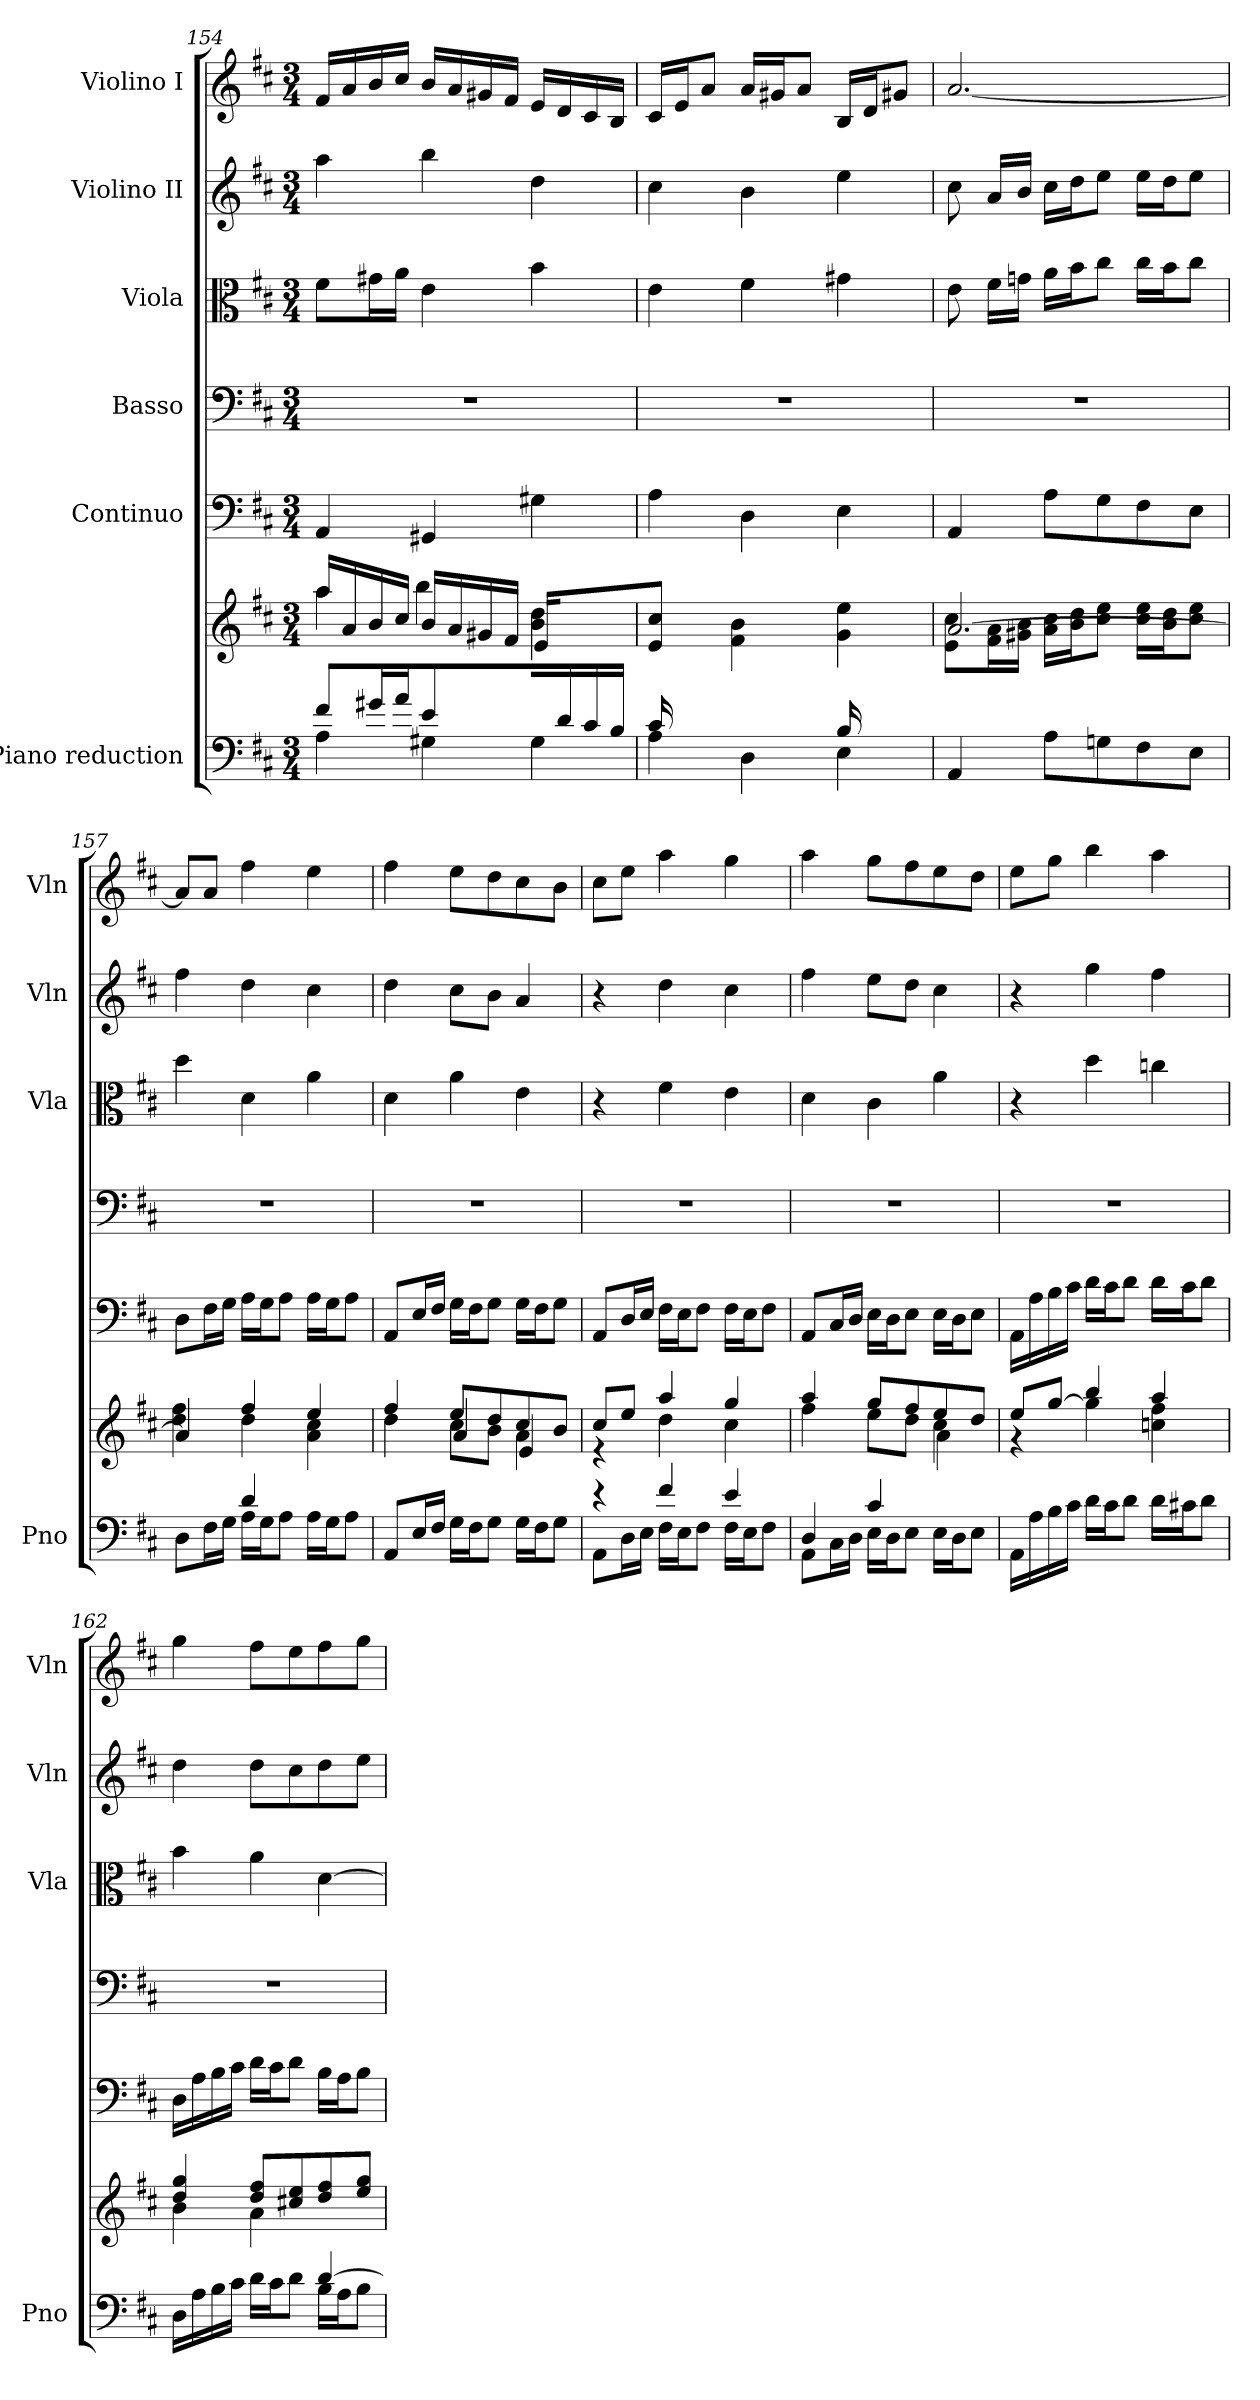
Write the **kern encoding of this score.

**kern	**kern	**kern	**kern	**kern	**kern	**kern
*part6	*part6	*part5	*part4	*part3	*part2	*part1
*staff7	*staff6	*staff5	*staff4	*staff3	*staff2	*staff1
*I"Piano reduction	*	*I"Continuo	*I"Basso	*I"Viola	*I"Violino II	*I"Violino I
*I'Pno	*	*	*	*I'Vla	*I'Vln	*I'Vln
*clefF4	*clefG2	*clefF4	*clefF4	*clefC3	*clefG2	*clefG2
*k[f#c#]	*k[f#c#]	*k[f#c#]	*k[f#c#]	*k[f#c#]	*k[f#c#]	*k[f#c#]
*M3/4	*M3/4	*M3/4	*M3/4	*M3/4	*M3/4	*M3/4
=154	=154	=154	=154	=154	=154	=154
*^	*^	*	*	*	*	*
*	*	*	*^	*	*	*	*	*
8f#/L	4A\	16aa/LL	4aa\	2ryy	4AA/	2.r	8f#\L	4aa\	16f#/LL
.	.	16a/	.	.	.	.	.	.	16a/
16g#X/L	.	16b/	.	.	.	.	16g#X\L	.	16b/
16a/JJ	.	16cc#/JJ	.	.	.	.	16a\JJ	.	16cc#/JJ
4e/	4G#X\	16b/LL	4bb\	.	4GG#X/	.	4e\	4bb\	16b/LL
.	.	16a/	.	.	.	.	.	.	16a/
.	.	16g#X/	.	.	.	.	.	.	16g#X/
.	.	16f#/JJ	.	.	.	.	.	.	16f#/JJ
16ryy	4G#\	4ryy	4b\ 4dd\	16e/LL	4G#X\	.	4b\	4dd\	16e/LL
16d/	.	.	.	8.ryy	.	.	.	.	16d/
16c#/	.	.	.	.	.	.	.	.	16c#/
16B/JJ	.	.	.	.	.	.	.	.	16B/JJ
*	*	*	*v	*v	*	*	*	*	*
!!LO:PB:g=z
=155	=155	=155	=155	=155	=155	=155	=155	=155
16c#/LL	4A\	16ryy	4e\ 4cc#\	4A\	2.r	4e\	4cc#\	16c#/LL
4..ryy	.	16e/J	.	.	.	.	.	16e/J
.	.	8a/J	.	.	.	.	.	8a/J
.	4D\	16a/LL	4f#\ 4b\	4D\	.	4f#\	4b\	16a/LL
.	.	16g#X/J	.	.	.	.	.	16g#X/J
.	.	8a/J	.	.	.	.	.	8a/J
16B/LL	4E\	16ryy	4g#\ 4ee\	4E\	.	4g#X\	4ee\	16B/LL
8.ryy	.	16d/J	.	.	.	.	.	16d/J
.	.	8g#X/J	.	.	.	.	.	8g#X/J
*v	*v	*	*	*	*	*	*	*
=156	=156	=156	=156	=156	=156	=156	=156
4AA/	[2.a/	8e\ 8cc#\L	4AA/	2.r	8e\	8cc#\	[2.a/
.	.	16f#\ 16a\L	.	.	16f#\LL	16a/LL	.
.	.	16g#X\ 16b\JJ	.	.	16gn\JJ	16b/JJ	.
8A\L	.	16a\ 16cc#\LL	8A\L	.	16a\LL	16cc#\LL	.
.	.	16b\ 16dd\J	.	.	16b\J	16dd\J	.
8Gn\	.	8cc#\ 8ee\J	8G\	.	8cc#\J	8ee\J	.
8F#\	.	16cc#\ 16ee\LL	8F#\	.	16cc#\LL	16ee\LL	.
.	.	16b\ 16dd\J	.	.	16b\J	16dd\J	.
8E\J	.	8cc#\ 8ee\J	8E\J	.	8cc#\J	8ee\J	.
=157	=157	=157	=157	=157	=157	=157	=157
*^	*	*	*	*	*	*	*
4ryy	8D\L	4a/]	4dd\ 4ff#\	8D\L	2.r	4dd\	4ff#\	8a/L]
.	16F#\L	.	.	16F#\L	.	.	.	8a/J
.	16G\JJ	.	.	16G\JJ	.	.	.	.
4d/	16A\LL	4ff#/	4dd\	16A\LL	.	4d\	4dd\	4ff#\
.	16G\J	.	.	16G\J	.	.	.	.
.	8A\J	.	.	8A\J	.	.	.	.
4ryy	16A\LL	4ee/	4a\ 4cc#\	16A\LL	.	4a\	4cc#\	4ee\
.	16G\J	.	.	16G\J	.	.	.	.
.	8A\J	.	.	8A\J	.	.	.	.
*v	*v	*	*	*	*	*	*	*
=158	=158	=158	=158	=158	=158	=158	=158
*	*	*^	*	*	*	*	*
8AA/L	4ff#/	4dd\	4ryy	8AA/L	2.r	4d\	4dd\	4ff#\
16E/L	.	.	.	16E/L	.	.	.	.
16F#/JJ	.	.	.	16F#/JJ	.	.	.	.
16G\LL	8ee/L	8cc#\L	4a/	16G\LL	.	4a\	8cc#\L	8ee\L
16F#\J	.	.	.	16F#\J	.	.	.	.
8G\J	8dd/	8b\J	.	8G\J	.	.	8b\J	8dd\
16G\LL	8cc#/	4a\	4e/	16G\LL	.	4e\	4a/	8cc#\
16F#\J	.	.	.	16F#\J	.	.	.	.
8G\J	8b/J	.	.	8G\J	.	.	.	8b\J
*	*	*v	*v	*	*	*	*	*
=159	=159	=159	=159	=159	=159	=159	=159
*^	*	*	*	*	*	*	*
4r	8AA\L	8cc#/L	4r	8AA/L	2.r	4r	4r	8cc#\L
.	16D\L	8ee/J	.	16D/L	.	.	.	8ee\J
.	16E\JJ	.	.	16E/JJ	.	.	.	.
4f#/	16F#\LL	4aa/	4dd\	16F#\LL	.	4f#\	4dd\	4aa\
.	16E\J	.	.	16E\J	.	.	.	.
.	8F#\J	.	.	8F#\J	.	.	.	.
4e/	16F#\LL	4gg/	4cc#\	16F#\LL	.	4e\	4cc#\	4gg\
.	16E\J	.	.	16E\J	.	.	.	.
.	8F#\J	.	.	8F#\J	.	.	.	.
=160	=160	=160	=160	=160	=160	=160	=160	=160
*	*	*	*^	*	*	*	*	*
4D/	8AA\L	4aa/	4ff#\	2ryy	8AA/L	2.r	4d\	4ff#\	4aa\
.	16C#\L	.	.	.	16C#/L	.	.	.	.
.	16D\JJ	.	.	.	16D/JJ	.	.	.	.
4c#/	16E\LL	8gg/L	8ee\L	.	16E\LL	.	4c#\	8ee\L	8gg\L
.	16D\J	.	.	.	16D\J	.	.	.	.
.	8E\J	8ff#/	8dd\J	.	8E\J	.	.	8dd\J	8ff#\
4ryy	16E\LL	8ee/	4cc#\	4a\	16E\LL	.	4a\	4cc#\	8ee\
.	16D\J	.	.	.	16D\J	.	.	.	.
.	8E\J	8dd/J	.	.	8E\J	.	.	.	8dd\J
*v	*v	*	*	*	*	*	*	*	*
*	*	*v	*v	*	*	*	*	*
!!LO:LB:g=z
=161	=161	=161	=161	=161	=161	=161	=161
16AA\LL	8ee/L	4r	16AA\LL	2.r	4r	4r	8ee\L
16A\	.	.	16A\	.	.	.	.
16B\	[8gg/J	.	16B\	.	.	.	8gg\J
16c#\JJ	.	.	16c#\JJ	.	.	.	.
16d\LL	4bb/	4gg\]	16d\LL	.	4dd\	4gg\	4bb\
16c#\J	.	.	16c#\J	.	.	.	.
8d\J	.	.	8d\J	.	.	.	.
16d\LL	4aa/	4ccn\ 4ff#\	16d\LL	.	4ccn\	4ff#\	4aa\
16c#X\J	.	.	16c#\J	.	.	.	.
8d\J	.	.	8d\J	.	.	.	.
=162	=162	=162	=162	=162	=162	=162	=162
*^	*	*	*	*	*	*	*
2ryy	16D\LL	4dd/ 4gg/	4b\	16D\LL	2.r	4b\	4dd\	4gg\
.	16A\	.	.	16A\	.	.	.	.
.	16B\	.	.	16B\	.	.	.	.
.	16c#\JJ	.	.	16c#\JJ	.	.	.	.
.	16d\LL	8dd/ 8ff#/L	4a\	16d\LL	.	4a\	8dd\L	8ff#\L
.	16c#\J	.	.	16c#\J	.	.	.	.
.	8d\J	8cc#X/ 8ee/	.	8d\J	.	.	8cc#\	8ee\
[4d/	16B\LL	8dd/ 8ff#/	4ryy	16B\LL	.	[4d\	8dd\	8ff#\
.	16A\J	.	.	16A\J	.	.	.	.
.	8B\J	8ee/ 8gg/J	.	8B\J	.	.	8ee\J	8gg\J
*v	*v	*	*	*	*	*	*	*
*	*v	*v	*	*	*	*	*
=	=	=	=	=	=	=
*-	*-	*-	*-	*-	*-	*-
